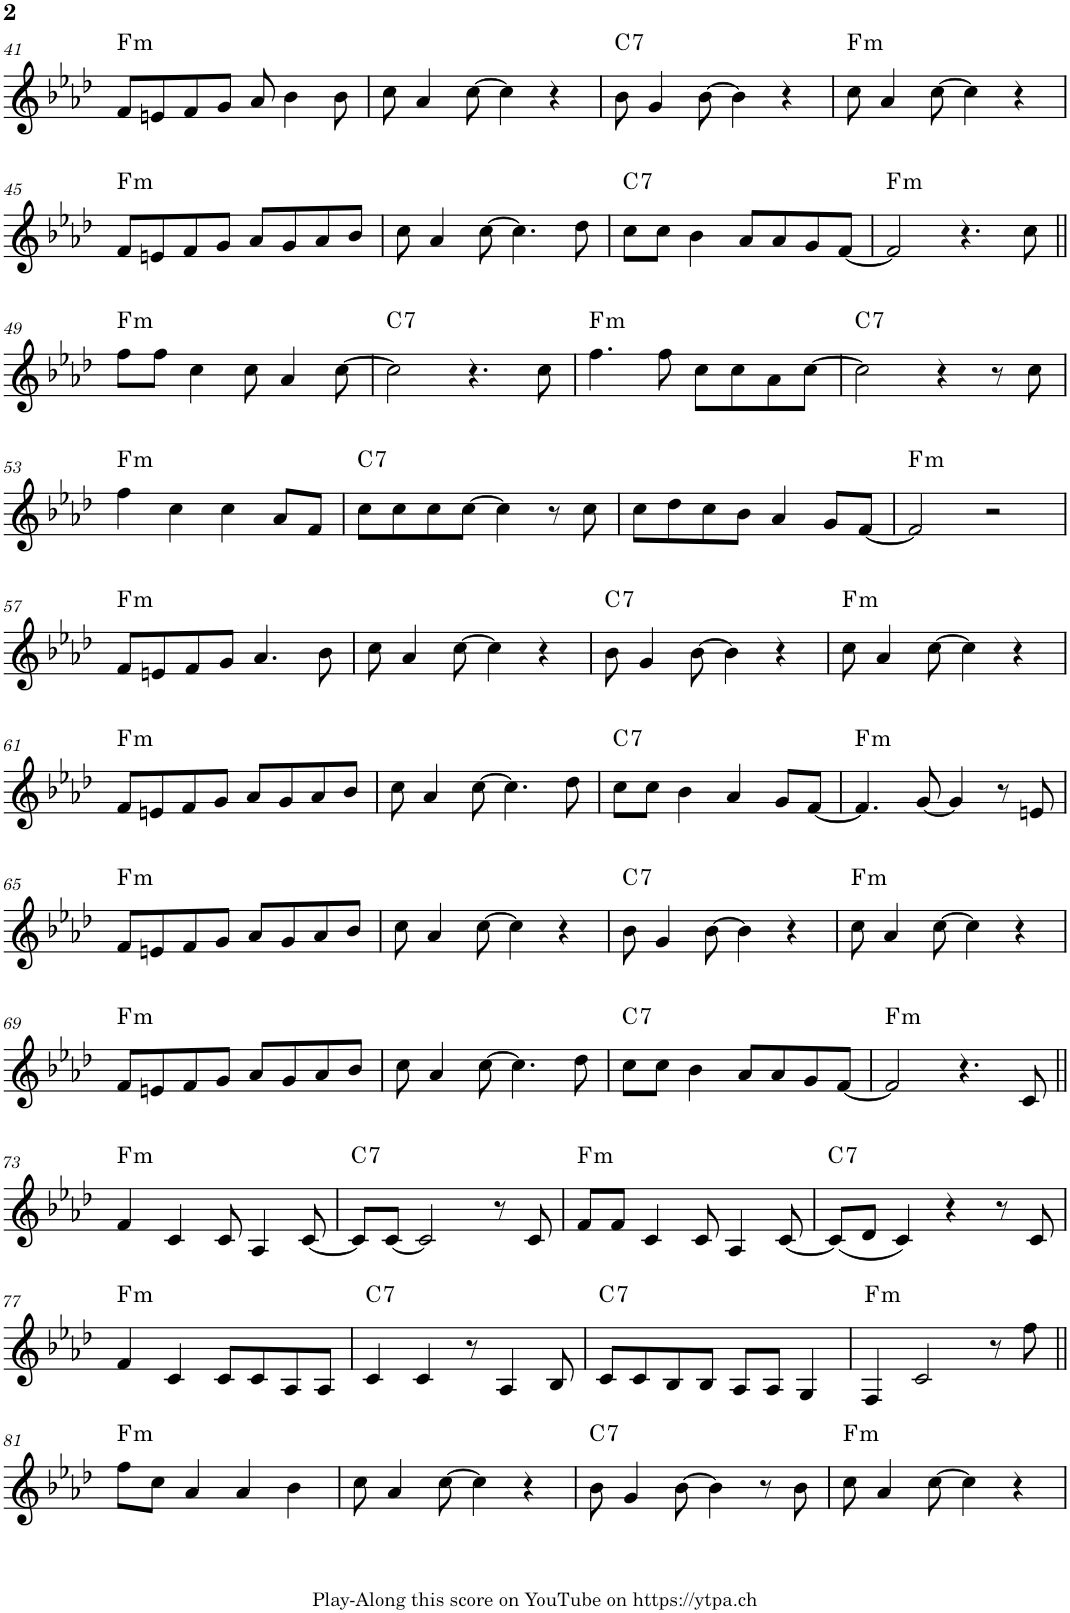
**kern	**harte
*part1	*part1
*staff1	*
*I"Piano	*
*I'Pno.	*
!!LO:PB:g=z
*clefG2	*
*k[b-e-a-d-]	*
*M4/4	*
=41	=41
!	!LO:H:kt=m
8f/L	F:min
8en/	.
8f/	.
8g/J	.
8a-/	.
4b-\	.
8b-\	.
=42	=42
8cc\	.
4a-/	.
[8cc\	.
4cc\]	.
4r	.
=43	=43
!	!LO:H:kt=7
8b-\	C:7
4g/	.
[8b-\	.
4b-\]	.
4r	.
=44	=44
!	!LO:H:kt=m
8cc\	F:min
4a-/	.
[8cc\	.
4cc\]	.
4r	.
!!LO:LB:g=z
=45	=45
!	!LO:H:kt=m
8f/L	F:min
8en/	.
8f/	.
8g/J	.
8a-/L	.
8g/	.
8a-/	.
8b-/J	.
=46	=46
8cc\	.
4a-/	.
[8cc\	.
4.cc\]	.
8dd-\	.
=47	=47
!	!LO:H:kt=7
8cc\L	C:7
8cc\J	.
4b-\	.
8a-/L	.
8a-/	.
8g/	.
[8f/J	.
=48	=48
!	!LO:H:kt=m
2f/]	F:min
4.r	.
8cc\	.
!!LO:LB:g=z
=49||	=49||
!	!LO:H:kt=m
8ff\L	F:min
8ff\J	.
4cc\	.
8cc\	.
4a-/	.
[8cc\	.
=50	=50
!	!LO:H:kt=7
2cc\]	C:7
4.r	.
8cc\	.
=51	=51
!	!LO:H:kt=m
4.ff\	F:min
8ff\	.
8cc\L	.
8cc\	.
8a-\	.
[8cc\J	.
=52	=52
!	!LO:H:kt=7
2cc\]	C:7
4r	.
8r	.
8cc\	.
!!LO:LB:g=z
=53	=53
!	!LO:H:kt=m
4ff\	F:min
4cc\	.
4cc\	.
8a-/L	.
8f/J	.
=54	=54
!	!LO:H:kt=7
8cc\L	C:7
8cc\	.
8cc\	.
[8cc\J	.
4cc\]	.
8r	.
8cc\	.
=55	=55
8cc\L	.
8dd-\	.
8cc\	.
8b-\J	.
4a-/	.
8g/L	.
[8f/J	.
=56	=56
!	!LO:H:kt=m
2f/]	F:min
2r	.
!!LO:LB:g=z
=57	=57
!	!LO:H:kt=m
8f/L	F:min
8en/	.
8f/	.
8g/J	.
4.a-/	.
8b-\	.
=58	=58
8cc\	.
4a-/	.
[8cc\	.
4cc\]	.
4r	.
=59	=59
!	!LO:H:kt=7
8b-\	C:7
4g/	.
[8b-\	.
4b-\]	.
4r	.
=60	=60
!	!LO:H:kt=m
8cc\	F:min
4a-/	.
[8cc\	.
4cc\]	.
4r	.
!!LO:LB:g=z
=61	=61
!	!LO:H:kt=m
8f/L	F:min
8en/	.
8f/	.
8g/J	.
8a-/L	.
8g/	.
8a-/	.
8b-/J	.
=62	=62
8cc\	.
4a-/	.
[8cc\	.
4.cc\]	.
8dd-\	.
=63	=63
!	!LO:H:kt=7
8cc\L	C:7
8cc\J	.
4b-\	.
4a-/	.
8g/L	.
[8f/J	.
=64	=64
!	!LO:H:kt=m
4.f/]	F:min
[8g/	.
4g/]	.
8r	.
8en/	.
!!LO:LB:g=z
=65	=65
!	!LO:H:kt=m
8f/L	F:min
8en/	.
8f/	.
8g/J	.
8a-/L	.
8g/	.
8a-/	.
8b-/J	.
=66	=66
8cc\	.
4a-/	.
[8cc\	.
4cc\]	.
4r	.
=67	=67
!	!LO:H:kt=7
8b-\	C:7
4g/	.
[8b-\	.
4b-\]	.
4r	.
=68	=68
!	!LO:H:kt=m
8cc\	F:min
4a-/	.
[8cc\	.
4cc\]	.
4r	.
!!LO:LB:g=z
=69	=69
!	!LO:H:kt=m
8f/L	F:min
8en/	.
8f/	.
8g/J	.
8a-/L	.
8g/	.
8a-/	.
8b-/J	.
=70	=70
8cc\	.
4a-/	.
[8cc\	.
4.cc\]	.
8dd-\	.
=71	=71
!	!LO:H:kt=7
8cc\L	C:7
8cc\J	.
4b-\	.
8a-/L	.
8a-/	.
8g/	.
[8f/J	.
=72	=72
!	!LO:H:kt=m
2f/]	F:min
4.r	.
8c/	.
!!LO:LB:g=z
=73||	=73||
!	!LO:H:kt=m
4f/	F:min
4c/	.
8c/	.
4A-/	.
[8c/	.
=74	=74
!	!LO:H:kt=7
8c/L]	C:7
[8c/J	.
2c/]	.
8r	.
8c/	.
=75	=75
!	!LO:H:kt=m
8f/L	F:min
8f/J	.
4c/	.
8c/	.
4A-/	.
[8c/	.
=76	=76
!	!LO:H:kt=7
(8c/L]	C:7
8d-/J	.
4c/)	.
4r	.
8r	.
8c/	.
!!LO:LB:g=z
=77	=77
!	!LO:H:kt=m
4f/	F:min
4c/	.
8c/L	.
8c/	.
8A-/	.
8A-/J	.
=78	=78
!	!LO:H:kt=7
4c/	C:7
4c/	.
8r	.
4A-/	.
8B-/	.
=79	=79
!	!LO:H:kt=7
8c/L	C:7
8c/	.
8B-/	.
8B-/J	.
8A-/L	.
8A-/J	.
4G/	.
=80	=80
!	!LO:H:kt=m
4F/	F:min
2c/	.
8r	.
8ff\	.
!!LO:LB:g=z
=81||	=81||
!	!LO:H:kt=m
8ff\L	F:min
8cc\J	.
4a-/	.
4a-/	.
4b-\	.
=82	=82
8cc\	.
4a-/	.
[8cc\	.
4cc\]	.
4r	.
=83	=83
!	!LO:H:kt=7
8b-\	C:7
4g/	.
[8b-\	.
4b-\]	.
8r	.
8b-\	.
=84	=84
!	!LO:H:kt=m
8cc\	F:min
4a-/	.
[8cc\	.
4cc\]	.
4r	.
=	=
*-	*-
